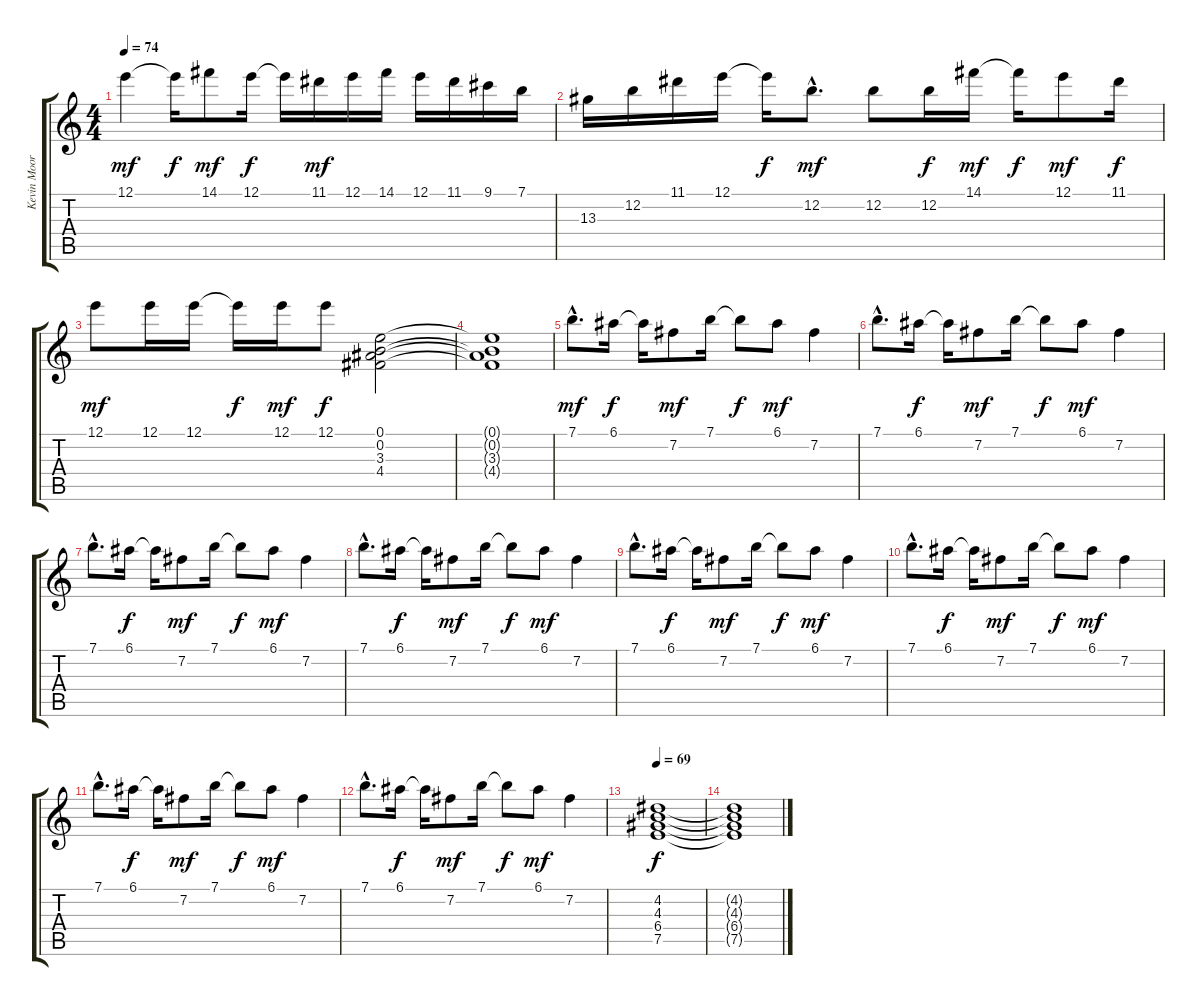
\track ("Kevin Moore" "Kevin Moor") {instrument acousticguitarnylon}
\staff {score tabs}
\tuning (E4 B3 G3 D3 A2 E2) {hide}
\ts (4 4)
\tempo 74
\clef g2
\ks c
12.1.4{dy mf} 12.1{t}.16{dy f} 14.1.8{dy mf} 12.1.16{dy f} 12.1{t}.16 11.1.16{dy mf} 12.1.16 14.1.16 12.1.16 11.1.16 9.1.16 7.1.16 |
13.3.16 12.2.16 11.1.16 12.1.16 12.1{t}.16{dy f} 12.2{hac}.8{d dy mf} 12.2.8 12.2.16{dy f} 14.1.16{dy mf} 14.1{t}.16{dy f} 12.1.8{dy mf} 11.1.16{dy f} |
12.1.8{dy mf} 12.1.16 12.1.16 12.1{t}.16{dy f} 12.1.16{dy mf} 12.1.8{dy f} (0.1 0.2 3.3 4.4).2 |
(0.1{t} 0.2{t} 3.3{t} 4.4{t}).1 |
7.1{hac}.8{d dy mf} 6.1.16{dy f} 6.1{t}.16 7.2.8{dy mf} 7.1.16 7.1{t}.8{dy f} 6.1.8{dy mf} 7.2.4 |
7.1{hac}.8{d} 6.1.16{dy f} 6.1{t}.16 7.2.8{dy mf} 7.1.16 7.1{t}.8{dy f} 6.1.8{dy mf} 7.2.4 |
7.1{hac}.8{d} 6.1.16{dy f} 6.1{t}.16 7.2.8{dy mf} 7.1.16 7.1{t}.8{dy f} 6.1.8{dy mf} 7.2.4 |
7.1{hac}.8{d} 6.1.16{dy f} 6.1{t}.16 7.2.8{dy mf} 7.1.16 7.1{t}.8{dy f} 6.1.8{dy mf} 7.2.4 |
7.1{hac}.8{d} 6.1.16{dy f} 6.1{t}.16 7.2.8{dy mf} 7.1.16 7.1{t}.8{dy f} 6.1.8{dy mf} 7.2.4 |
7.1{hac}.8{d} 6.1.16{dy f} 6.1{t}.16 7.2.8{dy mf} 7.1.16 7.1{t}.8{dy f} 6.1.8{dy mf} 7.2.4 |
7.1{hac}.8{d} 6.1.16{dy f} 6.1{t}.16 7.2.8{dy mf} 7.1.16 7.1{t}.8{dy f} 6.1.8{dy mf} 7.2.4 |
7.1{hac}.8{d} 6.1.16{dy f} 6.1{t}.16 7.2.8{dy mf} 7.1.16 7.1{t}.8{dy f} 6.1.8{dy mf} 7.2.4 |
\tempo 69
(4.2 4.3 6.4 7.5).1{dy f} |
(4.2{t} 4.3{t} 6.4{t} 7.5{t}).1
